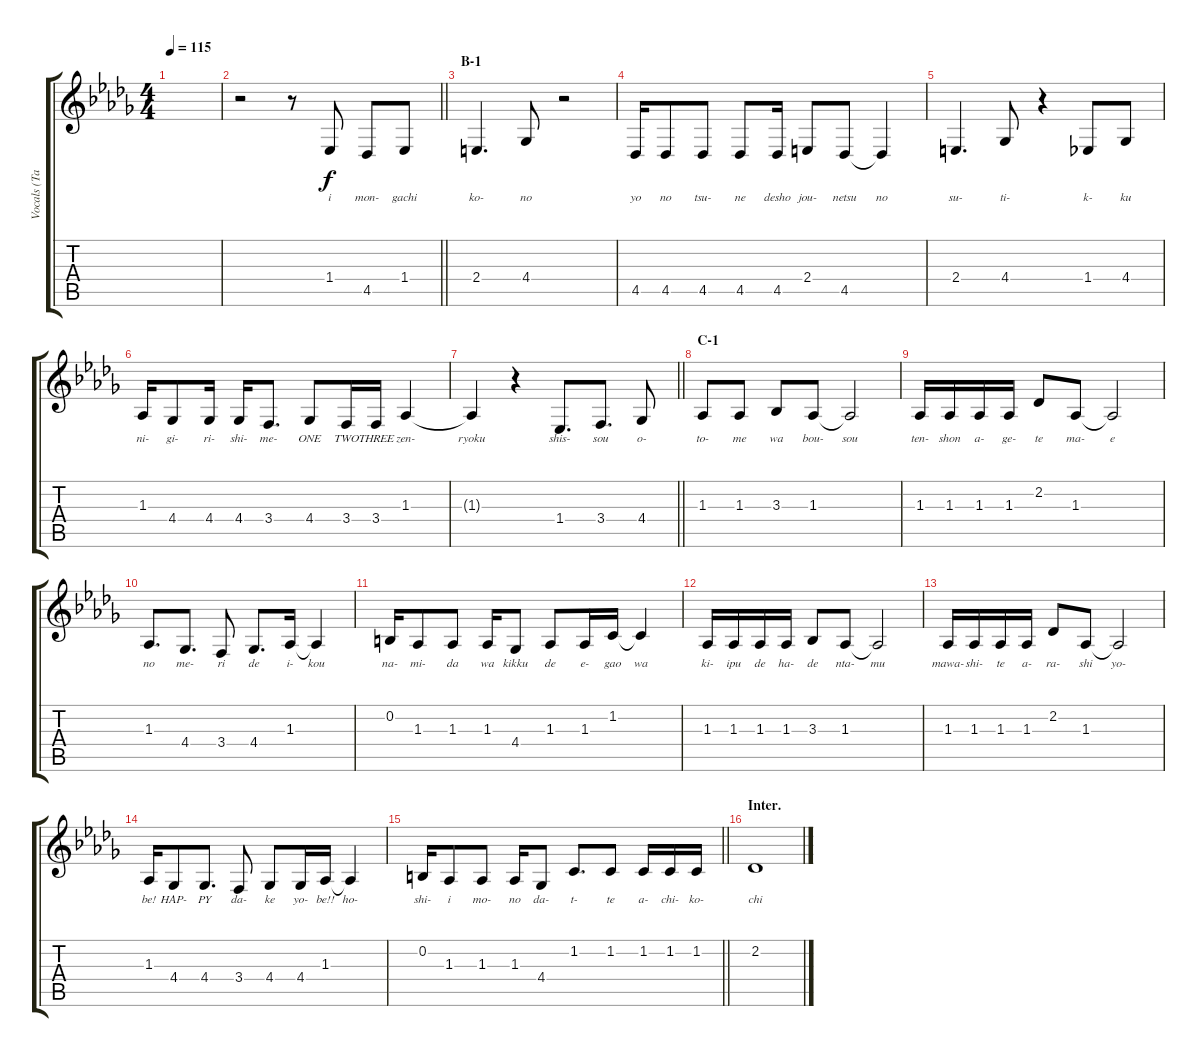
\track ("Vocals (Tainaka Ritsu)" "Vocals (Ta") {instrument altosax}
\staff {score tabs}
\tuning (E4 B3 G3 D3 A2 E2) {hide}
\ts (4 4)
\tempo 115
\clef g2
\ks db
|
\barLineRight lightlight
r.2 r.8 1.4.8{lyrics (0 "i") lyrics (1 "") lyrics (2 "") lyrics (3 "") lyrics (4 "")} 4.5.8{lyrics (0 "mon-") lyrics (1 "") lyrics (2 "") lyrics (3 "") lyrics (4 "")} 1.4.8{lyrics (0 "gachi") lyrics (1 "") lyrics (2 "") lyrics (3 "") lyrics (4 "")} |
\section ("" "B-1")
2.4.4{d lyrics (0 "ko-") lyrics (1 "") lyrics (2 "") lyrics (3 "") lyrics (4 "")} 4.4.8{lyrics (0 "no") lyrics (1 "") lyrics (2 "") lyrics (3 "") lyrics (4 "")} r.2 |
4.5.16{lyrics (0 "yo") lyrics (1 "") lyrics (2 "") lyrics (3 "") lyrics (4 "")} 4.5.8{lyrics (0 "no") lyrics (1 "") lyrics (2 "") lyrics (3 "") lyrics (4 "")} 4.5.8{lyrics (0 "tsu-") lyrics (1 "") lyrics (2 "") lyrics (3 "") lyrics (4 "")} 4.5.8{lyrics (0 "ne") lyrics (1 "") lyrics (2 "") lyrics (3 "") lyrics (4 "")} 4.5.16{lyrics (0 "desho") lyrics (1 "") lyrics (2 "") lyrics (3 "") lyrics (4 "")} 2.4.8{lyrics (0 "jou-") lyrics (1 "") lyrics (2 "") lyrics (3 "") lyrics (4 "")} 4.5.8{lyrics (0 "netsu") lyrics (1 "") lyrics (2 "") lyrics (3 "") lyrics (4 "")} 4.5{t}.4{lyrics (0 "no") lyrics (1 "") lyrics (2 "") lyrics (3 "") lyrics (4 "")} |
2.4.4{d lyrics (0 "su-") lyrics (1 "") lyrics (2 "") lyrics (3 "") lyrics (4 "")} 4.4.8{lyrics (0 "ti-") lyrics (1 "") lyrics (2 "") lyrics (3 "") lyrics (4 "")} r.4 1.4.8{lyrics (0 "k-") lyrics (1 "") lyrics (2 "") lyrics (3 "") lyrics (4 "")} 4.4.8{lyrics (0 "ku") lyrics (1 "") lyrics (2 "") lyrics (3 "") lyrics (4 "")} |
1.3.16{lyrics (0 "ni-") lyrics (1 "") lyrics (2 "") lyrics (3 "") lyrics (4 "")} 4.4.8{lyrics (0 "gi-") lyrics (1 "") lyrics (2 "") lyrics (3 "") lyrics (4 "")} 4.4.16{lyrics (0 "ri-") lyrics (1 "") lyrics (2 "") lyrics (3 "") lyrics (4 "")} 4.4.16{lyrics (0 "shi-") lyrics (1 "") lyrics (2 "") lyrics (3 "") lyrics (4 "")} 3.4.8{d lyrics (0 "me-") lyrics (1 "") lyrics (2 "") lyrics (3 "") lyrics (4 "")} 4.4.8{lyrics (0 "ONE") lyrics (1 "") lyrics (2 "") lyrics (3 "") lyrics (4 "")} 3.4.16{lyrics (0 "TWO") lyrics (1 "") lyrics (2 "") lyrics (3 "") lyrics (4 "")} 3.4.16{lyrics (0 "THREE") lyrics (1 "") lyrics (2 "") lyrics (3 "") lyrics (4 "")} 1.3.4{lyrics (0 "zen-") lyrics (1 "") lyrics (2 "") lyrics (3 "") lyrics (4 "")} |
\barLineRight lightlight
1.3{t}.4{lyrics (0 "ryoku") lyrics (1 "") lyrics (2 "") lyrics (3 "") lyrics (4 "")} r.4 1.4.8{d lyrics (0 "shis-") lyrics (1 "") lyrics (2 "") lyrics (3 "") lyrics (4 "")} 3.4.8{d lyrics (0 "sou") lyrics (1 "") lyrics (2 "") lyrics (3 "") lyrics (4 "")} 4.4.8{lyrics (0 "o-") lyrics (1 "") lyrics (2 "") lyrics (3 "") lyrics (4 "")} |
\section ("" "C-1")
1.3.8{lyrics (0 "to-") lyrics (1 "") lyrics (2 "") lyrics (3 "") lyrics (4 "")} 1.3.8{lyrics (0 "me") lyrics (1 "") lyrics (2 "") lyrics (3 "") lyrics (4 "")} 3.3.8{lyrics (0 "wa") lyrics (1 "") lyrics (2 "") lyrics (3 "") lyrics (4 "")} 1.3.8{lyrics (0 "bou-") lyrics (1 "") lyrics (2 "") lyrics (3 "") lyrics (4 "")} 1.3{t}.2{lyrics (0 "sou") lyrics (1 "") lyrics (2 "") lyrics (3 "") lyrics (4 "")} |
1.3.16{lyrics (0 "ten-") lyrics (1 "") lyrics (2 "") lyrics (3 "") lyrics (4 "")} 1.3.16{lyrics (0 "shon") lyrics (1 "") lyrics (2 "") lyrics (3 "") lyrics (4 "")} 1.3.16{lyrics (0 "a-") lyrics (1 "") lyrics (2 "") lyrics (3 "") lyrics (4 "")} 1.3.16{lyrics (0 "ge-") lyrics (1 "") lyrics (2 "") lyrics (3 "") lyrics (4 "")} 2.2.8{lyrics (0 "te") lyrics (1 "") lyrics (2 "") lyrics (3 "") lyrics (4 "")} 1.3.8{lyrics (0 "ma-") lyrics (1 "") lyrics (2 "") lyrics (3 "") lyrics (4 "")} 1.3{t}.2{lyrics (0 "e") lyrics (1 "") lyrics (2 "") lyrics (3 "") lyrics (4 "")} |
1.3.8{d lyrics (0 "no") lyrics (1 "") lyrics (2 "") lyrics (3 "") lyrics (4 "")} 4.4.8{d lyrics (0 "me-") lyrics (1 "") lyrics (2 "") lyrics (3 "") lyrics (4 "")} 3.4.8{lyrics (0 "ri") lyrics (1 "") lyrics (2 "") lyrics (3 "") lyrics (4 "")} 4.4.8{d lyrics (0 "de") lyrics (1 "") lyrics (2 "") lyrics (3 "") lyrics (4 "")} 1.3.16{lyrics (0 "i-") lyrics (1 "") lyrics (2 "") lyrics (3 "") lyrics (4 "")} 1.3{t}.4{lyrics (0 "kou") lyrics (1 "") lyrics (2 "") lyrics (3 "") lyrics (4 "")} |
0.2.16{lyrics (0 "na-") lyrics (1 "") lyrics (2 "") lyrics (3 "") lyrics (4 "")} 1.3.8{lyrics (0 "mi-") lyrics (1 "") lyrics (2 "") lyrics (3 "") lyrics (4 "")} 1.3.8{lyrics (0 "da") lyrics (1 "") lyrics (2 "") lyrics (3 "") lyrics (4 "")} 1.3.16{lyrics (0 "wa") lyrics (1 "") lyrics (2 "") lyrics (3 "") lyrics (4 "")} 4.4.8{lyrics (0 "kikku") lyrics (1 "") lyrics (2 "") lyrics (3 "") lyrics (4 "")} 1.3.8{lyrics (0 "de") lyrics (1 "") lyrics (2 "") lyrics (3 "") lyrics (4 "")} 1.3.16{lyrics (0 "e-") lyrics (1 "") lyrics (2 "") lyrics (3 "") lyrics (4 "")} 1.2.16{lyrics (0 "gao") lyrics (1 "") lyrics (2 "") lyrics (3 "") lyrics (4 "")} 1.2{t}.4{lyrics (0 "wa") lyrics (1 "") lyrics (2 "") lyrics (3 "") lyrics (4 "")} |
1.3.16{lyrics (0 "ki-") lyrics (1 "") lyrics (2 "") lyrics (3 "") lyrics (4 "")} 1.3.16{lyrics (0 "ipu") lyrics (1 "") lyrics (2 "") lyrics (3 "") lyrics (4 "")} 1.3.16{lyrics (0 "de") lyrics (1 "") lyrics (2 "") lyrics (3 "") lyrics (4 "")} 1.3.16{lyrics (0 "ha-") lyrics (1 "") lyrics (2 "") lyrics (3 "") lyrics (4 "")} 3.3.8{lyrics (0 "de") lyrics (1 "") lyrics (2 "") lyrics (3 "") lyrics (4 "")} 1.3.8{lyrics (0 "nta-") lyrics (1 "") lyrics (2 "") lyrics (3 "") lyrics (4 "")} 1.3{t}.2{lyrics (0 "mu") lyrics (1 "") lyrics (2 "") lyrics (3 "") lyrics (4 "")} |
1.3.16{lyrics (0 "mawa-") lyrics (1 "") lyrics (2 "") lyrics (3 "") lyrics (4 "")} 1.3.16{lyrics (0 "shi-") lyrics (1 "") lyrics (2 "") lyrics (3 "") lyrics (4 "")} 1.3.16{lyrics (0 "te") lyrics (1 "") lyrics (2 "") lyrics (3 "") lyrics (4 "")} 1.3.16{lyrics (0 "a-") lyrics (1 "") lyrics (2 "") lyrics (3 "") lyrics (4 "")} 2.2.8{lyrics (0 "ra-") lyrics (1 "") lyrics (2 "") lyrics (3 "") lyrics (4 "")} 1.3.8{lyrics (0 "shi") lyrics (1 "") lyrics (2 "") lyrics (3 "") lyrics (4 "")} 1.3{t}.2{lyrics (0 "yo-") lyrics (1 "") lyrics (2 "") lyrics (3 "") lyrics (4 "")} |
1.3.16{lyrics (0 "be!") lyrics (1 "") lyrics (2 "") lyrics (3 "") lyrics (4 "")} 4.4.8{lyrics (0 "HAP-") lyrics (1 "") lyrics (2 "") lyrics (3 "") lyrics (4 "")} 4.4.8{d lyrics (0 "PY") lyrics (1 "") lyrics (2 "") lyrics (3 "") lyrics (4 "")} 3.4.8{lyrics (0 "da-") lyrics (1 "") lyrics (2 "") lyrics (3 "") lyrics (4 "")} 4.4.8{lyrics (0 "ke") lyrics (1 "") lyrics (2 "") lyrics (3 "") lyrics (4 "")} 4.4.16{lyrics (0 "yo-") lyrics (1 "") lyrics (2 "") lyrics (3 "") lyrics (4 "")} 1.3.16{lyrics (0 "be!!") lyrics (1 "") lyrics (2 "") lyrics (3 "") lyrics (4 "")} 1.3{t}.4{lyrics (0 "ho-") lyrics (1 "") lyrics (2 "") lyrics (3 "") lyrics (4 "")} |
\barLineRight lightlight
0.2.16{lyrics (0 "shi-") lyrics (1 "") lyrics (2 "") lyrics (3 "") lyrics (4 "")} 1.3.8{lyrics (0 "i") lyrics (1 "") lyrics (2 "") lyrics (3 "") lyrics (4 "")} 1.3.8{lyrics (0 "mo-") lyrics (1 "") lyrics (2 "") lyrics (3 "") lyrics (4 "")} 1.3.16{lyrics (0 "no") lyrics (1 "") lyrics (2 "") lyrics (3 "") lyrics (4 "")} 4.4.8{lyrics (0 "da-") lyrics (1 "") lyrics (2 "") lyrics (3 "") lyrics (4 "")} 1.2.8{d lyrics (0 "t-") lyrics (1 "") lyrics (2 "") lyrics (3 "") lyrics (4 "")} 1.2.8{lyrics (0 "te") lyrics (1 "") lyrics (2 "") lyrics (3 "") lyrics (4 "")} 1.2.16{lyrics (0 "a-") lyrics (1 "") lyrics (2 "") lyrics (3 "") lyrics (4 "")} 1.2.16{lyrics (0 "chi-") lyrics (1 "") lyrics (2 "") lyrics (3 "") lyrics (4 "")} 1.2.16{lyrics (0 "ko-") lyrics (1 "") lyrics (2 "") lyrics (3 "") lyrics (4 "")} |
\section ("" "Inter.")
2.2.1{lyrics (0 "chi") lyrics (1 "") lyrics (2 "") lyrics (3 "") lyrics (4 "")}
